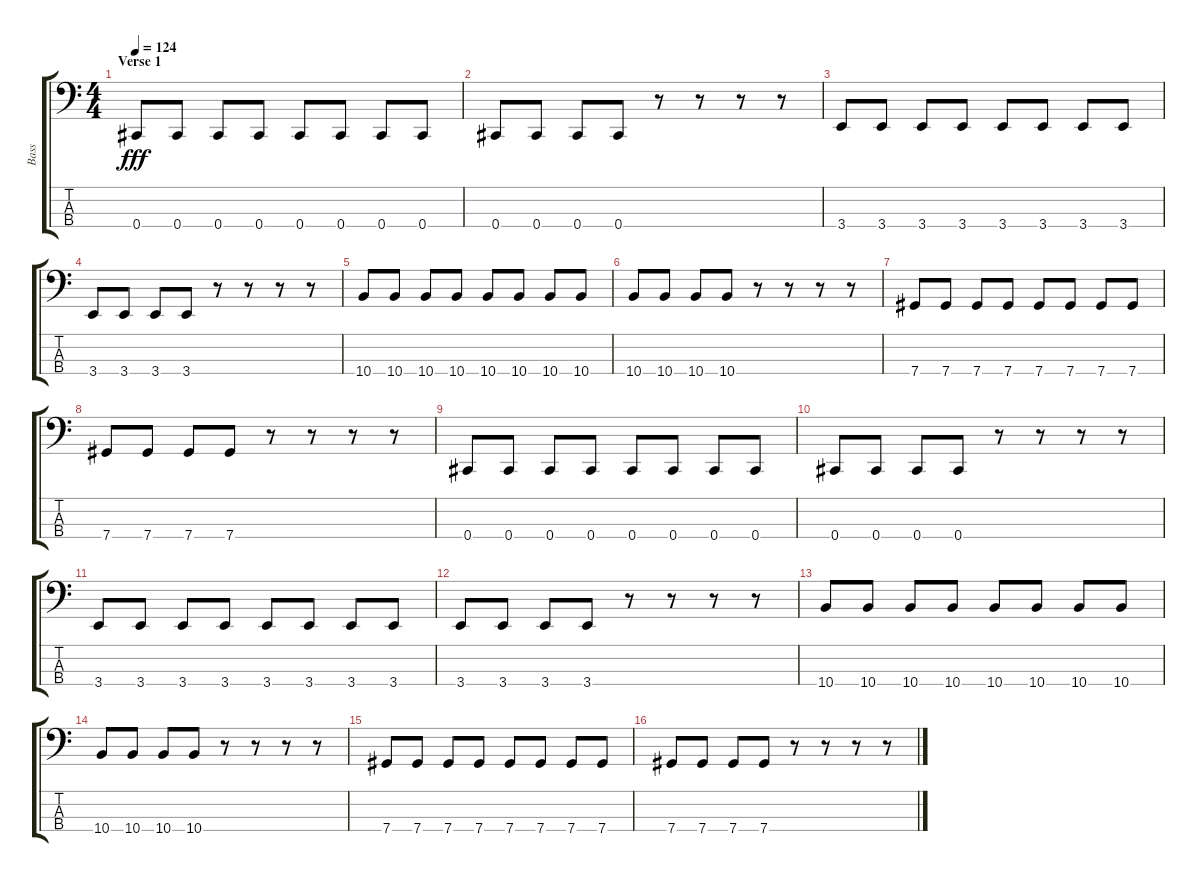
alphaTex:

\track ("Bass" "Bass") {instrument electricbassfinger}
\staff {score tabs}
\tuning (Gb2 Db2 Ab1 Db1) {hide}
\ts (4 4)
\section ("" "Verse 1 ")
\tempo 124
\clef f4
\ks c
0.4.8{dy fff} 0.4.8 0.4.8 0.4.8 0.4.8 0.4.8 0.4.8 0.4.8 |
0.4.8 0.4.8 0.4.8 0.4.8 r.8 r.8 r.8 r.8 |
3.4.8 3.4.8 3.4.8 3.4.8 3.4.8 3.4.8 3.4.8 3.4.8 |
3.4.8 3.4.8 3.4.8 3.4.8 r.8 r.8 r.8 r.8 |
10.4.8 10.4.8 10.4.8 10.4.8 10.4.8 10.4.8 10.4.8 10.4.8 |
10.4.8 10.4.8 10.4.8 10.4.8 r.8 r.8 r.8 r.8 |
7.4.8 7.4.8 7.4.8 7.4.8 7.4.8 7.4.8 7.4.8 7.4.8 |
7.4.8 7.4.8 7.4.8 7.4.8 r.8 r.8 r.8 r.8 |
0.4.8 0.4.8 0.4.8 0.4.8 0.4.8 0.4.8 0.4.8 0.4.8 |
0.4.8 0.4.8 0.4.8 0.4.8 r.8 r.8 r.8 r.8 |
3.4.8 3.4.8 3.4.8 3.4.8 3.4.8 3.4.8 3.4.8 3.4.8 |
3.4.8 3.4.8 3.4.8 3.4.8 r.8 r.8 r.8 r.8 |
10.4.8 10.4.8 10.4.8 10.4.8 10.4.8 10.4.8 10.4.8 10.4.8 |
10.4.8 10.4.8 10.4.8 10.4.8 r.8 r.8 r.8 r.8 |
7.4.8 7.4.8 7.4.8 7.4.8 7.4.8 7.4.8 7.4.8 7.4.8 |
7.4.8 7.4.8 7.4.8 7.4.8 r.8 r.8 r.8 r.8
